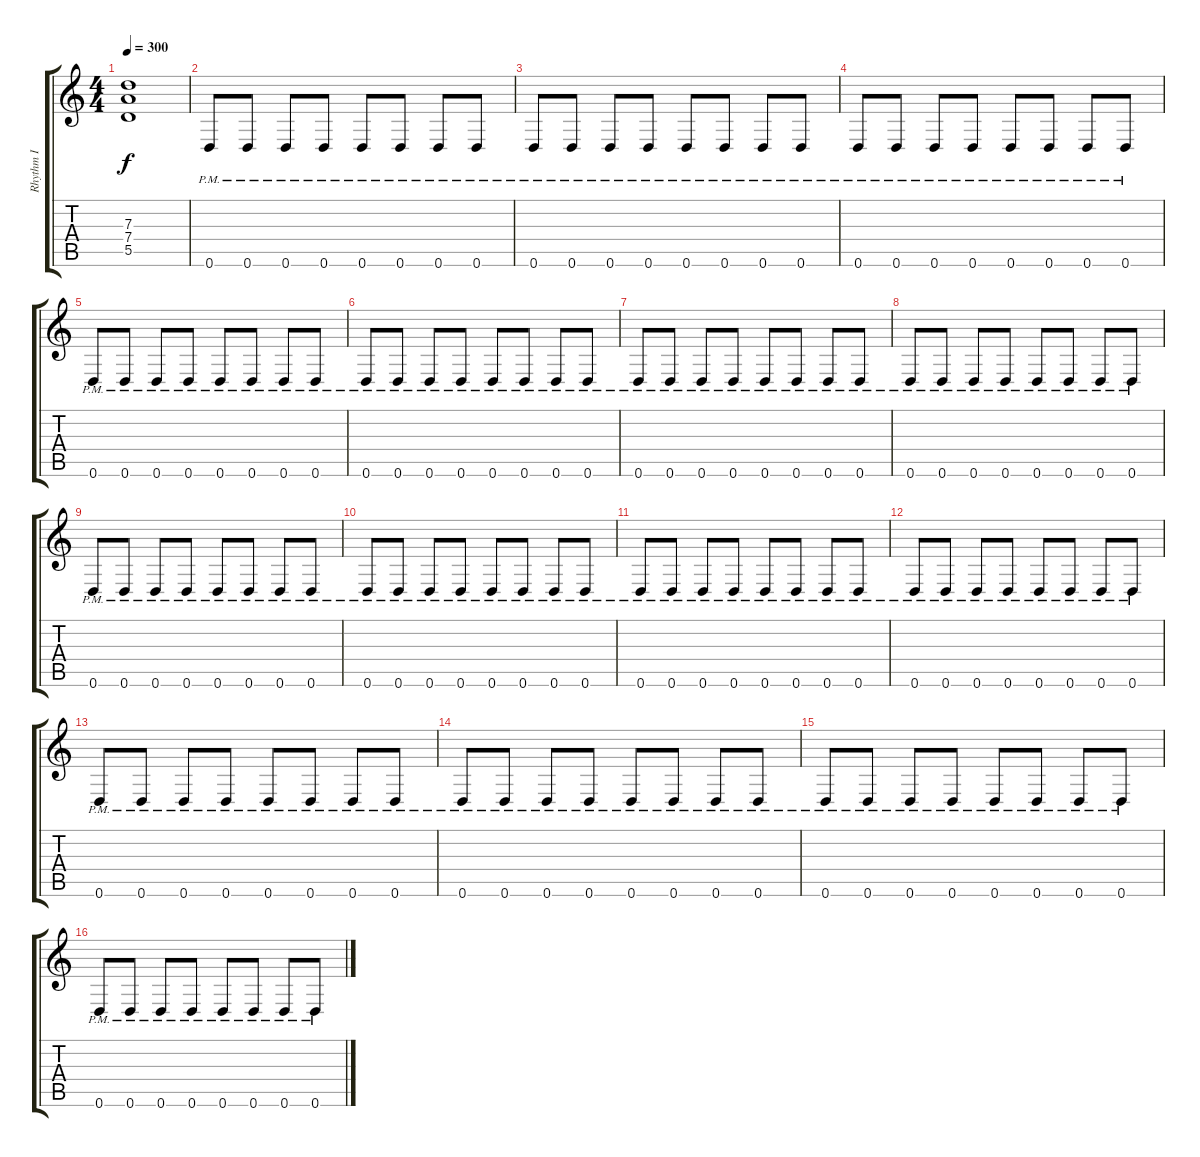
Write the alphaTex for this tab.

\track ("Rhythm I" "Rhythm I") {instrument distortionguitar}
\staff {score tabs}
\tuning (E4 B3 G3 D3 A2 D2) {hide}
\ts (4 4)
\tempo 300
\clef g2
\ks c
(7.3{t} 7.4{t} 5.5{t}).1{dy f} |
0.6{pm}.8 0.6{pm}.8 0.6{pm}.8 0.6{pm}.8 0.6{pm}.8 0.6{pm}.8 0.6{pm}.8 0.6{pm}.8 |
0.6{pm}.8 0.6{pm}.8 0.6{pm}.8 0.6{pm}.8 0.6{pm}.8 0.6{pm}.8 0.6{pm}.8 0.6{pm}.8 |
0.6{pm}.8 0.6{pm}.8 0.6{pm}.8 0.6{pm}.8 0.6{pm}.8 0.6{pm}.8 0.6{pm}.8 0.6{pm}.8 |
0.6{pm}.8 0.6{pm}.8 0.6{pm}.8 0.6{pm}.8 0.6{pm}.8 0.6{pm}.8 0.6{pm}.8 0.6{pm}.8 |
0.6{pm}.8 0.6{pm}.8 0.6{pm}.8 0.6{pm}.8 0.6{pm}.8 0.6{pm}.8 0.6{pm}.8 0.6{pm}.8 |
0.6{pm}.8 0.6{pm}.8 0.6{pm}.8 0.6{pm}.8 0.6{pm}.8 0.6{pm}.8 0.6{pm}.8 0.6{pm}.8 |
0.6{pm}.8 0.6{pm}.8 0.6{pm}.8 0.6{pm}.8 0.6{pm}.8 0.6{pm}.8 0.6{pm}.8 0.6{pm}.8 |
0.6{pm}.8 0.6{pm}.8 0.6{pm}.8 0.6{pm}.8 0.6{pm}.8 0.6{pm}.8 0.6{pm}.8 0.6{pm}.8 |
0.6{pm}.8 0.6{pm}.8 0.6{pm}.8 0.6{pm}.8 0.6{pm}.8 0.6{pm}.8 0.6{pm}.8 0.6{pm}.8 |
0.6{pm}.8 0.6{pm}.8 0.6{pm}.8 0.6{pm}.8 0.6{pm}.8 0.6{pm}.8 0.6{pm}.8 0.6{pm}.8 |
0.6{pm}.8 0.6{pm}.8 0.6{pm}.8 0.6{pm}.8 0.6{pm}.8 0.6{pm}.8 0.6{pm}.8 0.6{pm}.8 |
0.6{pm}.8 0.6{pm}.8 0.6{pm}.8 0.6{pm}.8 0.6{pm}.8 0.6{pm}.8 0.6{pm}.8 0.6{pm}.8 |
0.6{pm}.8 0.6{pm}.8 0.6{pm}.8 0.6{pm}.8 0.6{pm}.8 0.6{pm}.8 0.6{pm}.8 0.6{pm}.8 |
0.6{pm}.8 0.6{pm}.8 0.6{pm}.8 0.6{pm}.8 0.6{pm}.8 0.6{pm}.8 0.6{pm}.8 0.6{pm}.8 |
0.6{pm}.8 0.6{pm}.8 0.6{pm}.8 0.6{pm}.8 0.6{pm}.8 0.6{pm}.8 0.6{pm}.8 0.6{pm}.8
